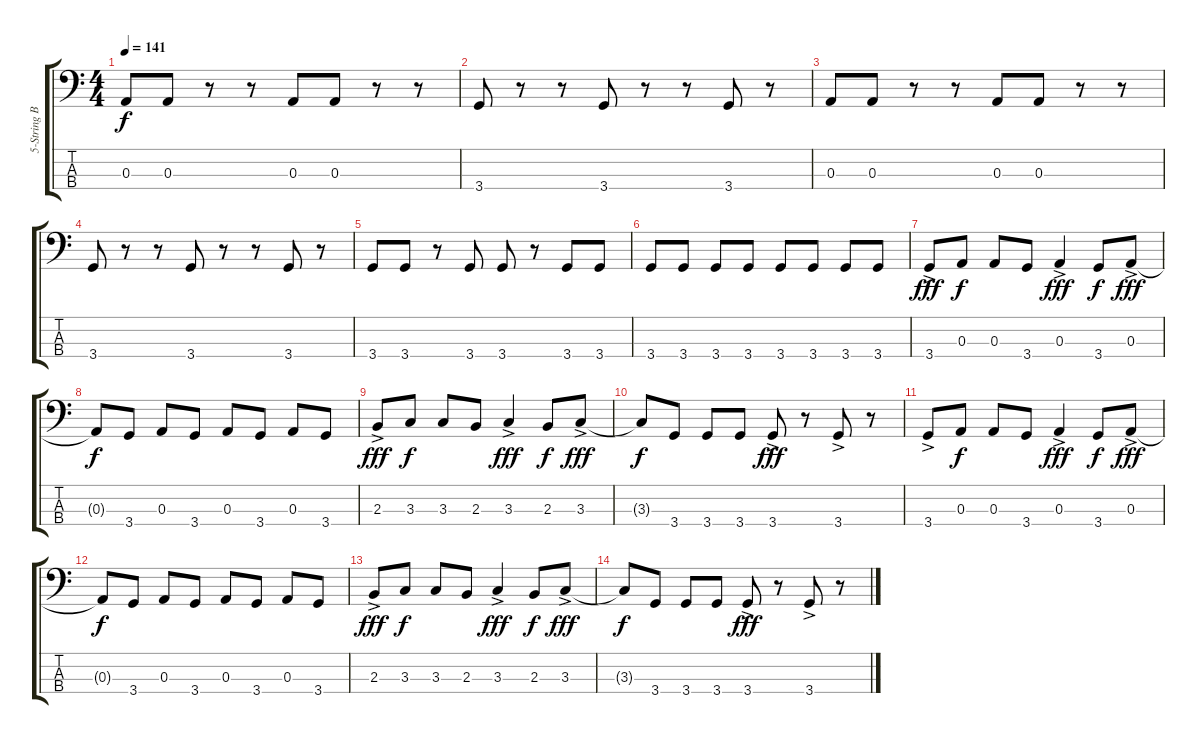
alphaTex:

\track ("5-String Bass" "5-String B") {instrument electricbassfinger}
\staff {score tabs}
\tuning (G2 D2 A1 E1) {hide}
\ts (4 4)
\tempo 141
\clef f4
\ks c
0.3.8{dy f} 0.3.8 r.8 r.8 0.3.8 0.3.8 r.8 r.8 |
3.4.8 r.8 r.8 3.4.8 r.8 r.8 3.4.8 r.8 |
0.3.8 0.3.8 r.8 r.8 0.3.8 0.3.8 r.8 r.8 |
3.4.8 r.8 r.8 3.4.8 r.8 r.8 3.4.8 r.8 |
3.4.8 3.4.8 r.8 3.4.8 3.4.8 r.8 3.4.8 3.4.8 |
3.4.8 3.4.8 3.4.8 3.4.8 3.4.8 3.4.8 3.4.8 3.4.8 |
3.4{ac}.8{dy fff} 0.3.8{dy f} 0.3.8 3.4.8 0.3{ac}.4{dy fff} 3.4.8{dy f} 0.3{ac}.8{dy fff} |
0.3{t}.8{dy f} 3.4.8 0.3.8 3.4.8 0.3.8 3.4.8 0.3.8 3.4.8 |
2.3{ac}.8{dy fff} 3.3.8{dy f} 3.3.8 2.3.8 3.3{ac}.4{dy fff} 2.3.8{dy f} 3.3{ac}.8{dy fff} |
3.3{t}.8{dy f} 3.4.8 3.4.8 3.4.8 3.4{ac}.8{dy fff} r.8 3.4{ac}.8 r.8 |
3.4{ac}.8 0.3.8{dy f} 0.3.8 3.4.8 0.3{ac}.4{dy fff} 3.4.8{dy f} 0.3{ac}.8{dy fff} |
0.3{t}.8{dy f} 3.4.8 0.3.8 3.4.8 0.3.8 3.4.8 0.3.8 3.4.8 |
2.3{ac}.8{dy fff} 3.3.8{dy f} 3.3.8 2.3.8 3.3{ac}.4{dy fff} 2.3.8{dy f} 3.3{ac}.8{dy fff} |
3.3{t}.8{dy f} 3.4.8 3.4.8 3.4.8 3.4{ac}.8{dy fff} r.8 3.4{ac}.8 r.8
